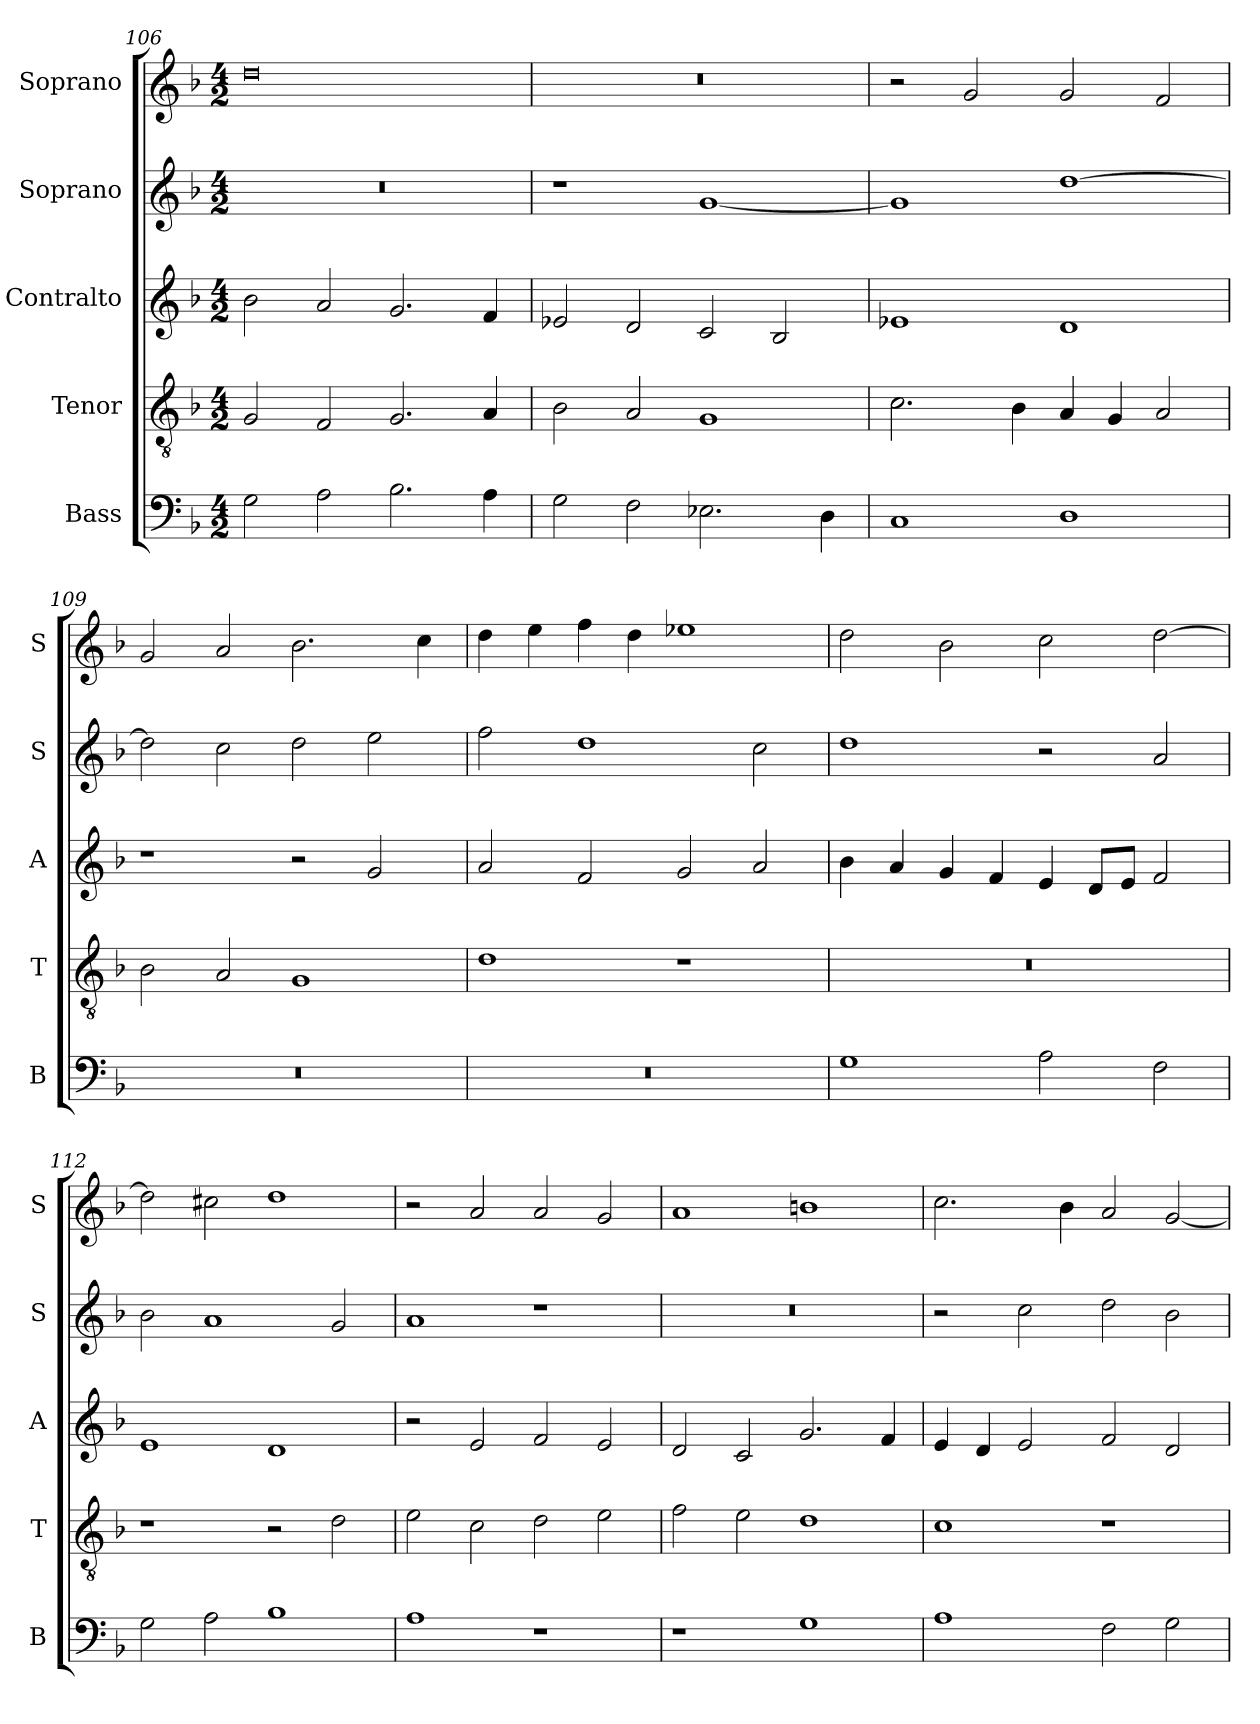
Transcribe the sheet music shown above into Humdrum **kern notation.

**kern	**kern	**kern	**kern	**kern
*part5	*part4	*part3	*part2	*part1
*staff5	*staff4	*staff3	*staff2	*staff1
*I"Bass	*I"Tenor	*I"Contralto	*I"Soprano	*I"Soprano
*I'B	*I'T	*I'A	*I'S	*I'S
*clefF4	*clefGv2	*clefG2	*clefG2	*clefG2
*k[b-]	*k[b-]	*k[b-]	*k[b-]	*k[b-]
*G:dor	*G:dor	*G:dor	*G:dor	*G:dor
*M4/2	*M4/2	*M4/2	*M4/2	*M4/2
=106	=106	=106	=106	=106
2G	2G	2b-	0r	0dd
2A	2F	2a	.	.
2.B-	2.G	2.g	.	.
4A	4A	4f	.	.
=107	=107	=107	=107	=107
2G	2B-	2e-X	1r	0r
2F	2A	2d	.	.
2.E-X	1G	2c	[1g	.
.	.	2B-	.	.
4D	.	.	.	.
=108	=108	=108	=108	=108
1C	2.c	1e-X	1g]	2r
.	.	.	.	2g
.	4B-	.	.	.
1D	4A	1d	[1dd	2g
.	4G	.	.	.
.	2A	.	.	2f
=109	=109	=109	=109	=109
0r	2B-	1r	2dd]	2g
.	2A	.	2cc	2a
.	1G	2r	2dd	2.b-
.	.	2g	2ee	.
.	.	.	.	4cc
=110	=110	=110	=110	=110
0r	1d	2a	2ff	4dd
.	.	.	.	4ee
.	.	2f	1dd	4ff
.	.	.	.	4dd
.	1r	2g	.	1ee-X
.	.	2a	2cc	.
=111	=111	=111	=111	=111
1G	0r	4b-	1dd	2dd
.	.	4a	.	.
.	.	4g	.	2b-
.	.	4f	.	.
2A	.	4e	2r	2cc
.	.	8d/L	.	.
.	.	8e/J	.	.
2F	.	2f	2a	[2dd
=112	=112	=112	=112	=112
2G	1r	1e	2b-	2dd]
2A	.	.	1a	2cc#X
1B-	2r	1d	.	1dd
.	2d	.	2g	.
=113	=113	=113	=113	=113
1A	2e	2r	1a	2r
.	2c	2e	.	2a
1r	2d	2f	1r	2a
.	2e	2e	.	2g
=114	=114	=114	=114	=114
1r	2f	2d	0r	1a
.	2e	2c	.	.
1G	1d	2.g	.	1bn
.	.	4f	.	.
=115	=115	=115	=115	=115
1A	1c	4e	2r	2.cc
.	.	4d	.	.
.	.	2e	2cc	.
.	.	.	.	4b-
2F	1r	2f	2dd	2a
2G	.	2d	2b-	[2g
=	=	=	=	=
*-	*-	*-	*-	*-
